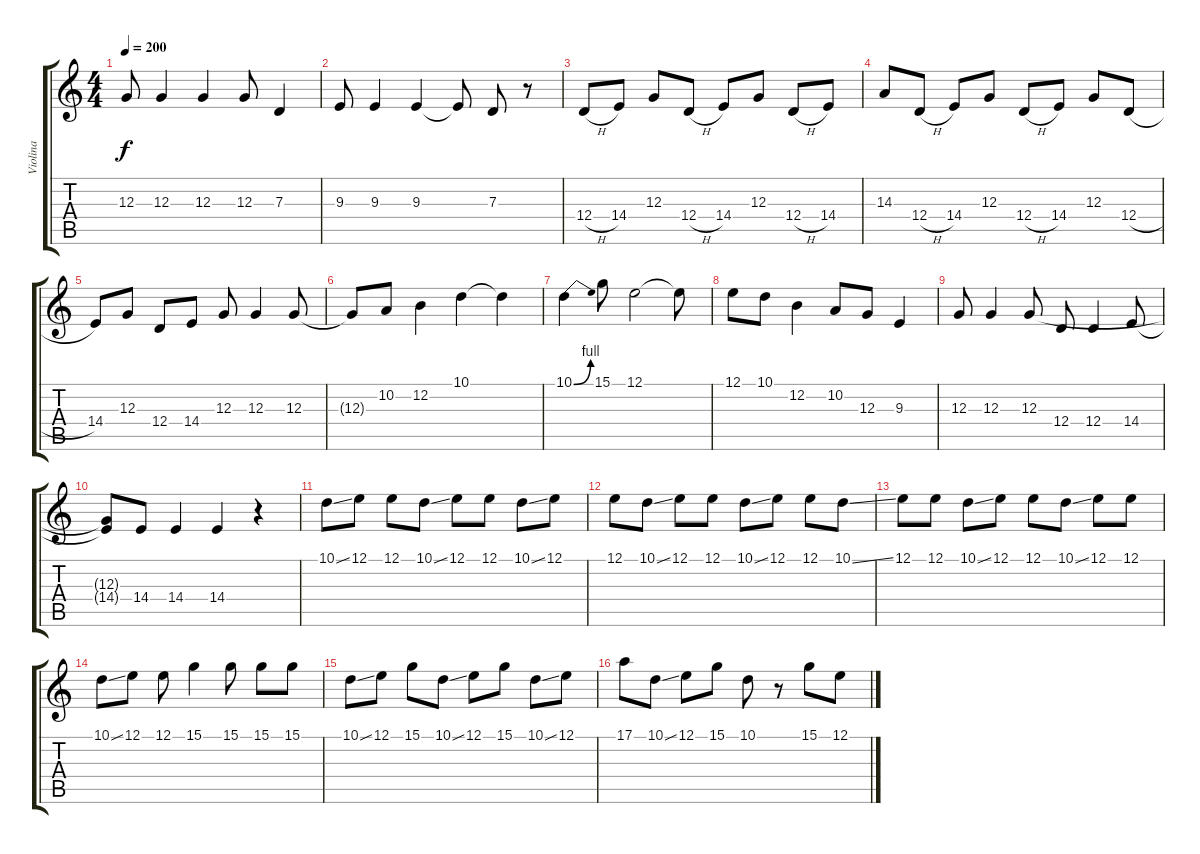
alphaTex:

\track ("Violina" "Violina") {instrument violin}
\staff {score tabs}
\tuning (E4 B3 G3 D3 A2 E2) {hide}
\ts (4 4)
\tempo 200
\clef g2
\ks c
12.3.8{dy f} 12.3.4 12.3.4 12.3.8 7.3.4 |
9.3.8 9.3.4 9.3.4 9.3{t}.8 7.3.8 r.8 |
12.4{h}.8 14.4.8 12.3.8 12.4{h}.8 14.4.8 12.3.8 12.4{h}.8 14.4.8 |
14.3.8 12.4{h}.8 14.4.8 12.3.8 12.4{h}.8 14.4.8 12.3.8 12.4{h}.8 |
14.4.8 12.3.8 12.4.8 14.4.8 12.3.8 12.3.4 12.3.8 |
12.3{t}.8 10.2.8 12.2.4 10.1.4 10.1{t}.4 |
10.1{be (bend 0 0 60 4)}.4 15.1.8 12.1.2 12.1{t}.8 |
12.1.8 10.1.8 12.2.4 10.2.8 12.3.8 9.3.4 |
12.3.8 12.3.4 12.3.8 12.4.8 12.4.4 14.4.8 |
(12.3{t} 14.4{t}).8 14.4.8 14.4.4 14.4.4 r.4 |
10.1{ss}.8 12.1.8 12.1.8 10.1{ss}.8 12.1.8 12.1.8 10.1{ss}.8 12.1.8 |
12.1.8 10.1{ss}.8 12.1.8 12.1.8 10.1{ss}.8 12.1.8 12.1.8 10.1{ss}.8 |
12.1.8 12.1.8 10.1{ss}.8 12.1.8 12.1.8 10.1{ss}.8 12.1.8 12.1.8 |
10.1{ss}.8 12.1.8 12.1.8 15.1.4 15.1.8 15.1.8 15.1.8 |
10.1{ss}.8 12.1.8 15.1.8 10.1{ss}.8 12.1.8 15.1.8 10.1{ss}.8 12.1.8 |
17.1.8 10.1{ss}.8 12.1.8 15.1.8 10.1.8 r.8 15.1.8 12.1.8
